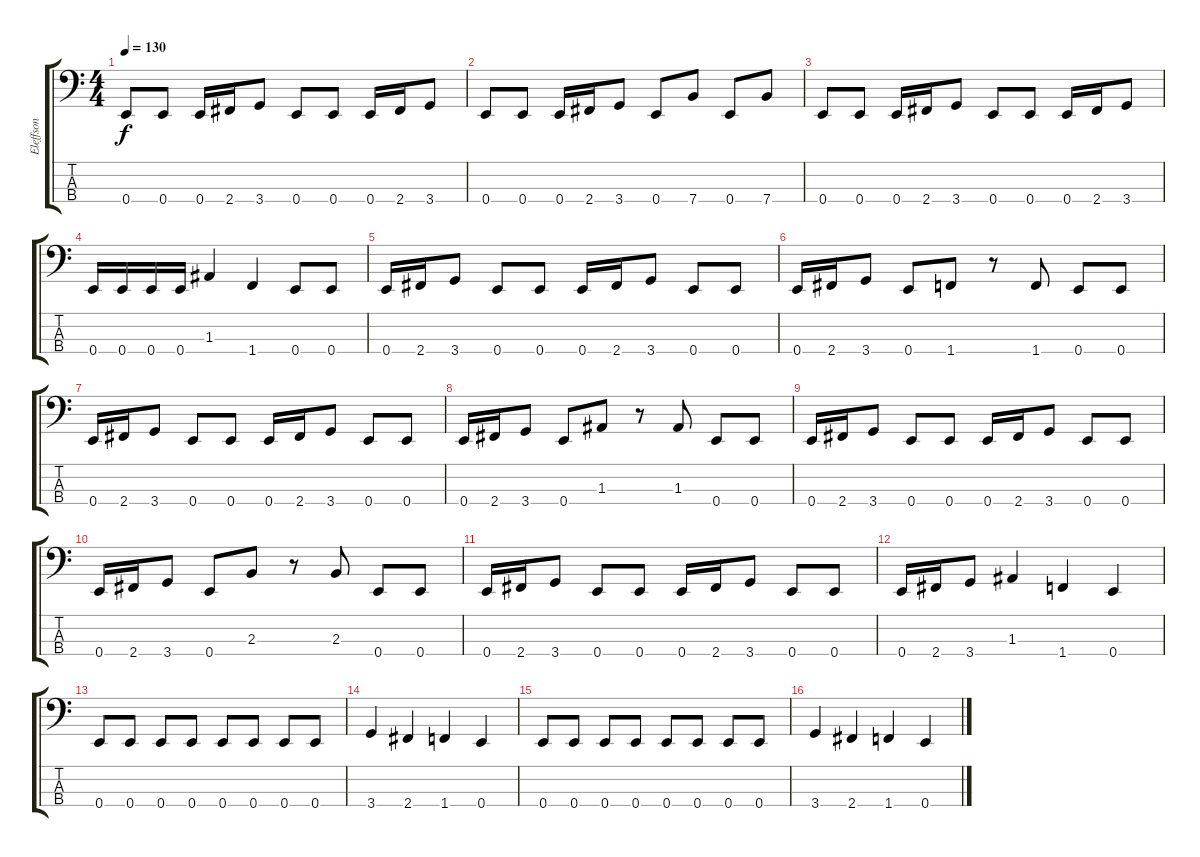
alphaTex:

\track ("Eleffson" "Eleffson") {instrument electricbasspick}
\staff {score tabs}
\tuning (G2 D2 A1 E1) {hide}
\ts (4 4)
\tempo 130
\clef f4
\ks c
0.4.8{dy f} 0.4.8 0.4.16 2.4.16 3.4.8 0.4.8 0.4.8 0.4.16 2.4.16 3.4.8 |
0.4.8 0.4.8 0.4.16 2.4.16 3.4.8 0.4.8 7.4.8 0.4.8 7.4.8 |
0.4.8 0.4.8 0.4.16 2.4.16 3.4.8 0.4.8 0.4.8 0.4.16 2.4.16 3.4.8 |
0.4.16 0.4.16 0.4.16 0.4.16 1.3.4 1.4.4 0.4.8 0.4.8 |
0.4.16 2.4.16 3.4.8 0.4.8 0.4.8 0.4.16 2.4.16 3.4.8 0.4.8 0.4.8 |
0.4.16 2.4.16 3.4.8 0.4.8 1.4.8 r.8 1.4.8 0.4.8 0.4.8 |
0.4.16 2.4.16 3.4.8 0.4.8 0.4.8 0.4.16 2.4.16 3.4.8 0.4.8 0.4.8 |
0.4.16 2.4.16 3.4.8 0.4.8 1.3.8 r.8 1.3.8 0.4.8 0.4.8 |
0.4.16 2.4.16 3.4.8 0.4.8 0.4.8 0.4.16 2.4.16 3.4.8 0.4.8 0.4.8 |
0.4.16 2.4.16 3.4.8 0.4.8 2.3.8 r.8 2.3.8 0.4.8 0.4.8 |
0.4.16 2.4.16 3.4.8 0.4.8 0.4.8 0.4.16 2.4.16 3.4.8 0.4.8 0.4.8 |
0.4.16 2.4.16 3.4.8 1.3.4 1.4.4 0.4.4 |
0.4.8 0.4.8 0.4.8 0.4.8 0.4.8 0.4.8 0.4.8 0.4.8 |
3.4.4 2.4.4 1.4.4 0.4.4 |
0.4.8 0.4.8 0.4.8 0.4.8 0.4.8 0.4.8 0.4.8 0.4.8 |
3.4.4 2.4.4 1.4.4 0.4.4
